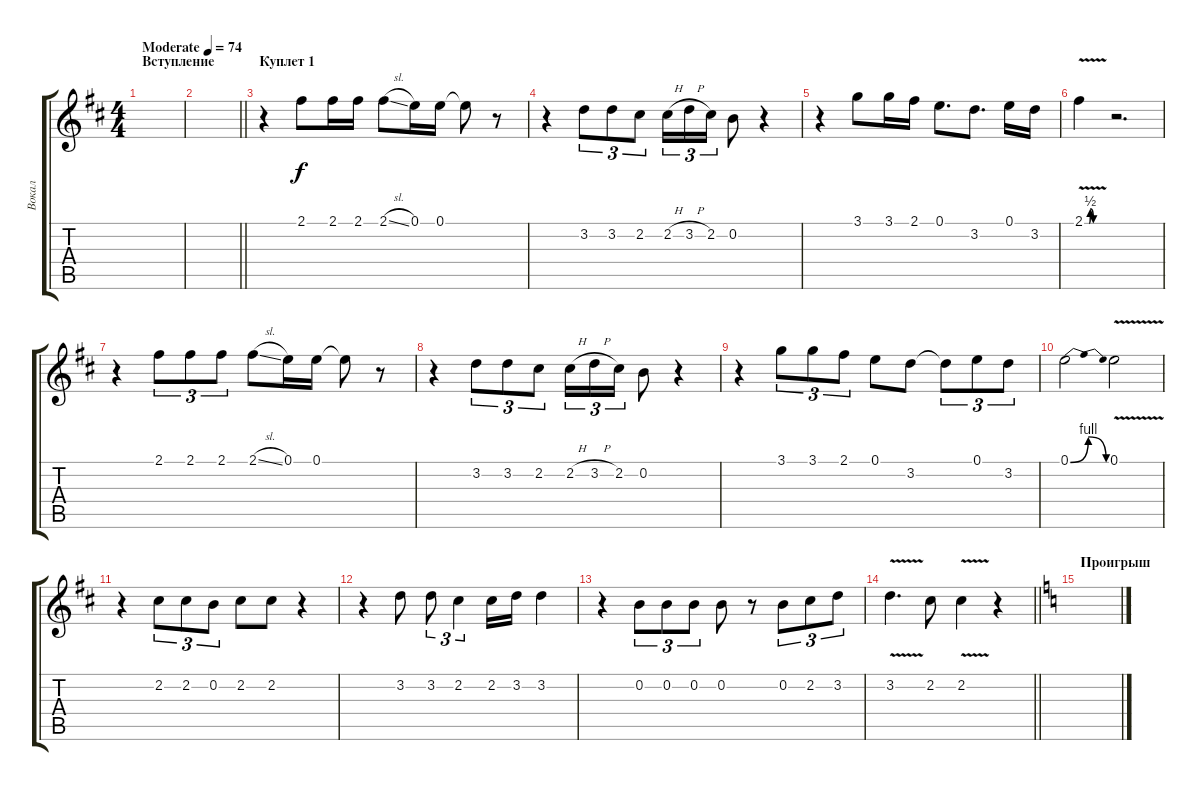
\track ("Вокал" "Вокал") {instrument overdrivenguitar}
\staff {score tabs}
\tuning (E4 B3 G3 D3 A2 E2) {hide}
\ts (4 4)
\section ("" "Вступление")
\tempo (74 "Moderate")
\clef g2
\ks bminor
|
\barLineRight lightlight
|
\section ("" "Куплет 1")
r.4 2.1.8 2.1.16 2.1.16 2.1{sl}.8 0.1.16 0.1.16 0.1{t}.8 r.8 |
r.4 3.2.8{tu (3 2)} 3.2.8{tu (3 2)} 2.2.8{tu (3 2)} 2.2{h}.16{tu (3 2)} 3.2{h}.16{tu (3 2)} 2.2.16{tu (3 2)} 0.2.8 r.4 |
r.4 3.1.8 3.1.16 2.1.16 0.1.8{d} 3.2.8{d} 0.1.16 3.2.16 |
2.1{be (custom 0 0 12 0 15 2 23 0 60 0) v}.4 r.2{d} |
r.4 2.1.8{tu (3 2)} 2.1.8{tu (3 2)} 2.1.8{tu (3 2)} 2.1{sl}.8 0.1.16 0.1.16 0.1{t}.8 r.8 |
r.4 3.2.8{tu (3 2)} 3.2.8{tu (3 2)} 2.2.8{tu (3 2)} 2.2{h}.16{tu (3 2)} 3.2{h}.16{tu (3 2)} 2.2.16{tu (3 2)} 0.2.8 r.4 |
r.4 3.1.8{tu (3 2)} 3.1.8{tu (3 2)} 2.1.8{tu (3 2)} 0.1.8 3.2.8 3.2{t}.8{tu (3 2)} 0.1.8{tu (3 2)} 3.2.8{tu (3 2)} |
0.1{be (bendrelease 0 0 10 4 36 4 60 0)}.2 0.1{v}.2 |
r.4 2.2.8{tu (3 2)} 2.2.8{tu (3 2)} 0.2.8{tu (3 2)} 2.2.8 2.2.8 r.4 |
r.4 3.2.8 3.2.8{tu (3 2)} 2.2.4{tu (3 2)} 2.2.16 3.2.16 3.2.4 |
r.4 0.2.8{tu (3 2)} 0.2.8{tu (3 2)} 0.2.8{tu (3 2)} 0.2.8 r.8 0.2.8{tu (3 2)} 2.2.8{tu (3 2)} 3.2.8{tu (3 2)} |
\barLineRight lightlight
3.2{v}.4{d} 2.2.8 2.2{v}.4 r.4 |
\section ("" "Проигрыш")
\ks c
